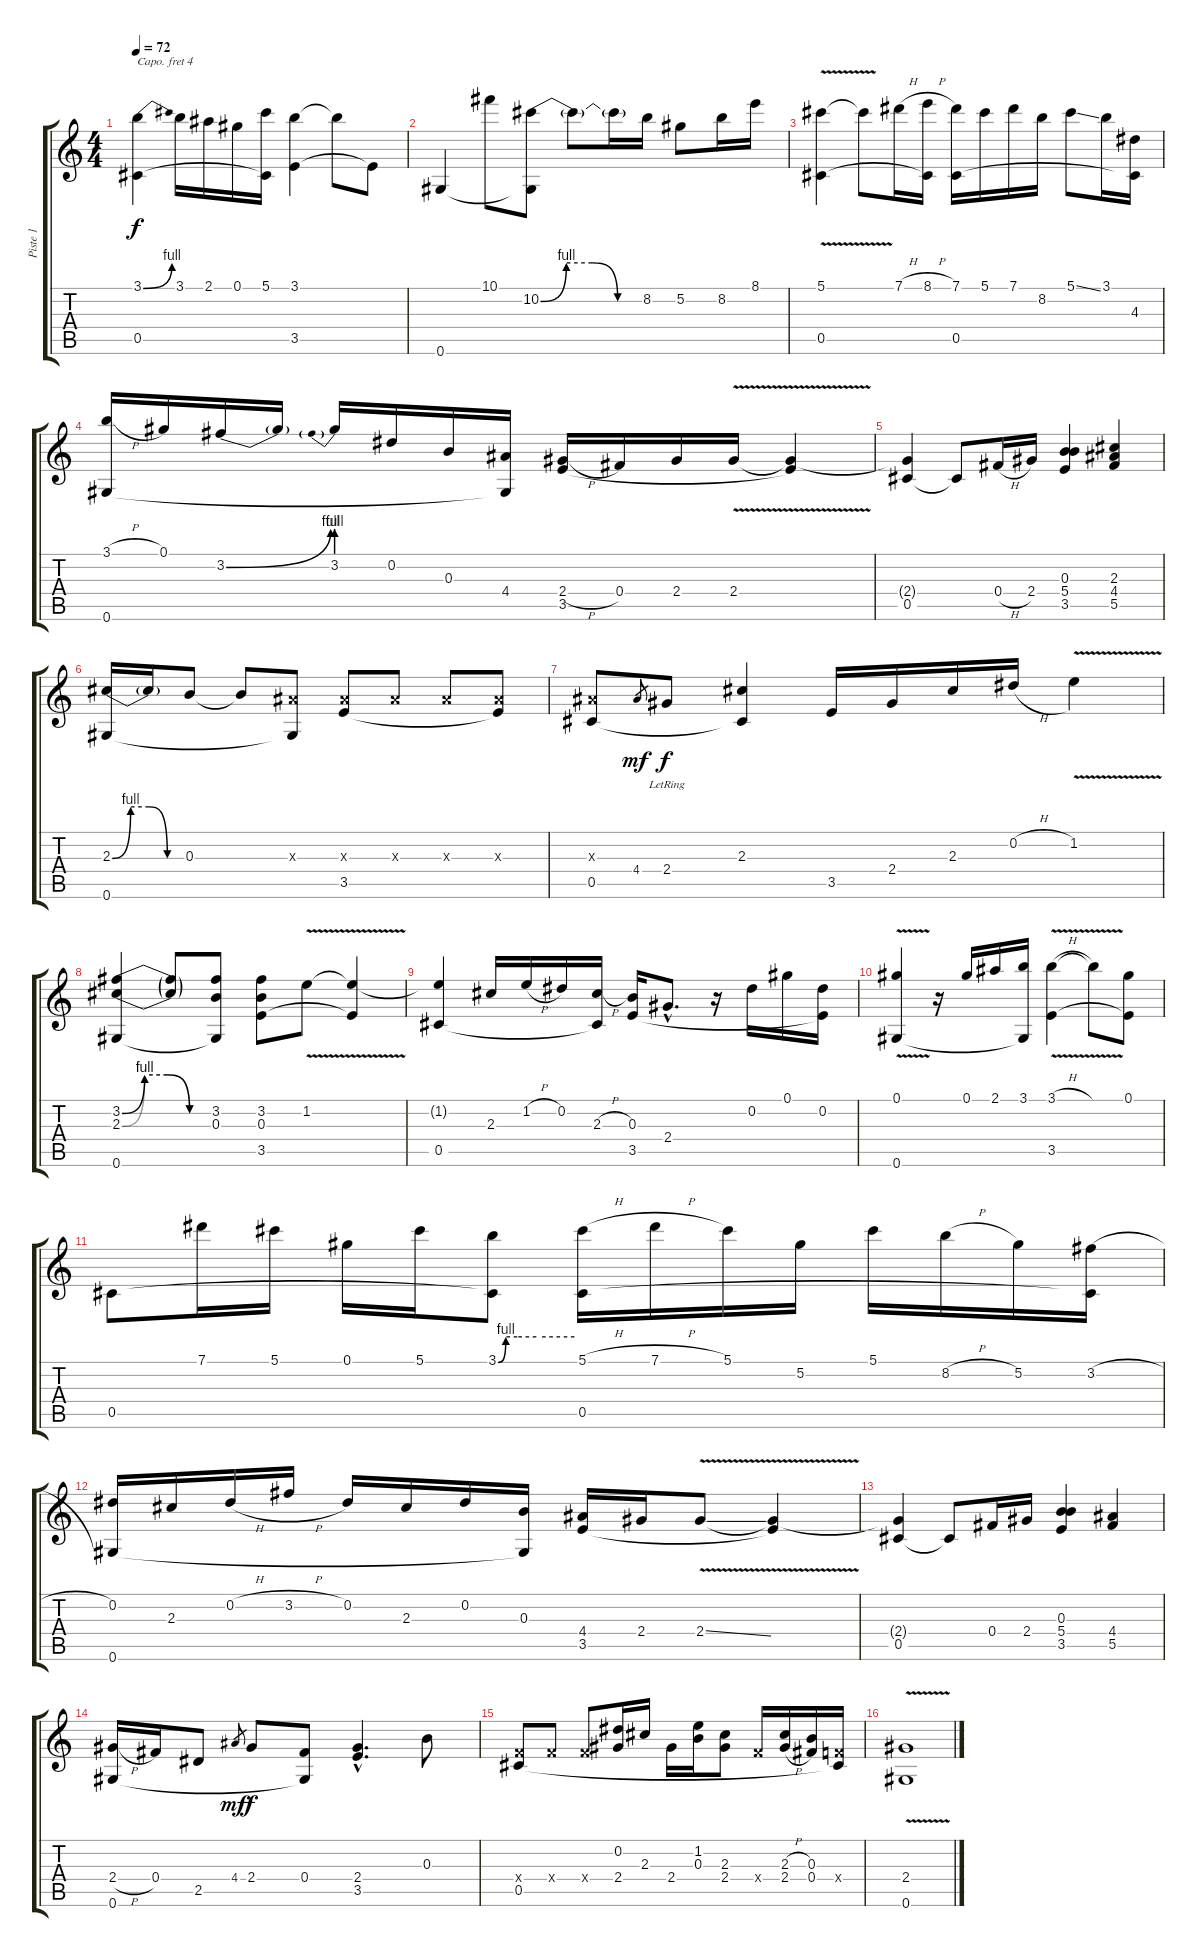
\track ("Piste 1" "Piste 1") {instrument acousticguitarnylon}
\staff {score tabs}
\capo 4
\tuning (E4 B3 G3 D3 A2 E2) {hide}
\ts (4 4)
\tempo 72
\clef g2
\ks c
(3.1{be (bend 0 0 60 4)} 0.5).4{dy f} 3.1.16 2.1.16 0.1.16 (5.1 0.5{t}).16 (3.1 3.5).4 3.1{t}.8 3.5{t}.8 |
0.6.4 10.1.8 (10.2{be (custom 0 0 15 4 30 4 45 0 60 0)} 0.6{t}).8 10.2{t}.8 10.2{t}.16 8.2.16 5.2.8 8.2.16 8.1.16 |
(5.1{v} 0.5).4 5.1{t}.8 7.1{h}.16 (8.1{h} 0.5{t}).16 (7.1 0.5).16 5.1.16 7.1.16 8.2.16 5.1{ss}.8 3.1.16 (4.3 0.5{t}).16 |
(3.1{h} 0.6).16 0.1.16 3.2{be (bend 0 0 60 4)}.16 3.2{t}.16 3.2{be (prebend 0 4 60 4)}.16 0.2.16 0.3.16 (4.4 0.6{t}).16 (2.4{h} 3.5).16 0.4.16 2.4.16 2.4{v}.16 (2.4{t} 3.5{t}).4 |
(2.4{t} 0.5).4 0.5{t}.8 0.4{h}.16 2.4.16 (0.3 5.4 3.5).4 (2.3 4.4 5.5).4 |
(2.3{be (custom 0 0 15 4 30 4 45 0 60 0)} 0.6).16 2.3{t}.16 0.3.8 0.3{t}.8 (-1.3{x} 0.6{t}).8 (-1.3{x} 3.5).8 -1.3{x}.8 -1.3{x}.8 (-1.3{x} 3.5{t}).8 |
(-1.3{x} 0.5).8 4.4.8{gr dy mf} 2.4{lr}.8{dy f} (2.3 0.5{t}).4 3.5.16 2.4.16 2.3.16 0.2{h}.16 1.2{v}.4 |
(3.2{be (custom 0 0 15 4 30 4 45 0 60 0)} 2.3{be (custom 0 0 15 4 30 4 45 0 60 0)} 0.6).4 (3.2{t} 2.3{t}).8 (3.2 0.3 0.6{t}).8 (3.2 0.3 3.5).8 1.2{v}.8 (1.2{t} 3.5{t}).4 |
(1.2{t} 0.5).4 2.3.16 1.2{h}.16 0.2.16 (2.3{h} 0.5{t}).16 (0.3 3.5).16 2.4{hac}.8{d} r.16 0.2.16 0.1.16 (0.2 3.5{t}).16 |
(0.1{v} 0.6).4 r.16 0.1.16 2.1.16 (3.1 0.6{t}).16 (3.1{v h} 3.5).4 3.1{t}.8 (0.1 3.5{t}).8 |
0.5.8 7.1.16 5.1.16 0.1.16 5.1.16 (3.1{be (custom 0 0 6 4 15 4 30 4 60 4)} 0.5{t}).8 (5.1{h} 0.5).16 7.1{h}.16 5.1.16 5.2.16 5.1.16 8.2{h}.16 5.2.16 (3.2{h} 0.5{t}).16 |
(0.2 0.6).16 2.3.16 0.2{h}.16 3.2{h}.16 0.2.16 2.3.16 0.2.16 (0.3 0.6{t}).16 (4.4 3.5).16 2.4.16 2.4{v ss}.8 (2.4{t} 3.5{t}).4 |
(2.4{t} 0.5).4 0.5{t}.8 0.4.16 2.4.16 (0.3 5.4 3.5).4 (4.4 5.5).4 |
(2.4{h} 0.6).16 0.4.16 2.5.8 4.4.8{gr dy mf} 2.4.8{dy f} (0.4 0.6{t}).8 (2.4{hac} 3.5{hac}).4{d} 0.3.8 |
(-1.4{x} 0.5).8 -1.4{x}.8 -1.4{x}.8 (0.2 2.4).16 2.3.16 2.4.16 (1.2 0.3).16 (2.3 2.4).8 -1.4{x}.16 (2.3{h} 2.4{h}).16 (0.3 0.4).16 (-1.4{x} 0.5{t}).16 |
(2.4{v} 0.6).1
